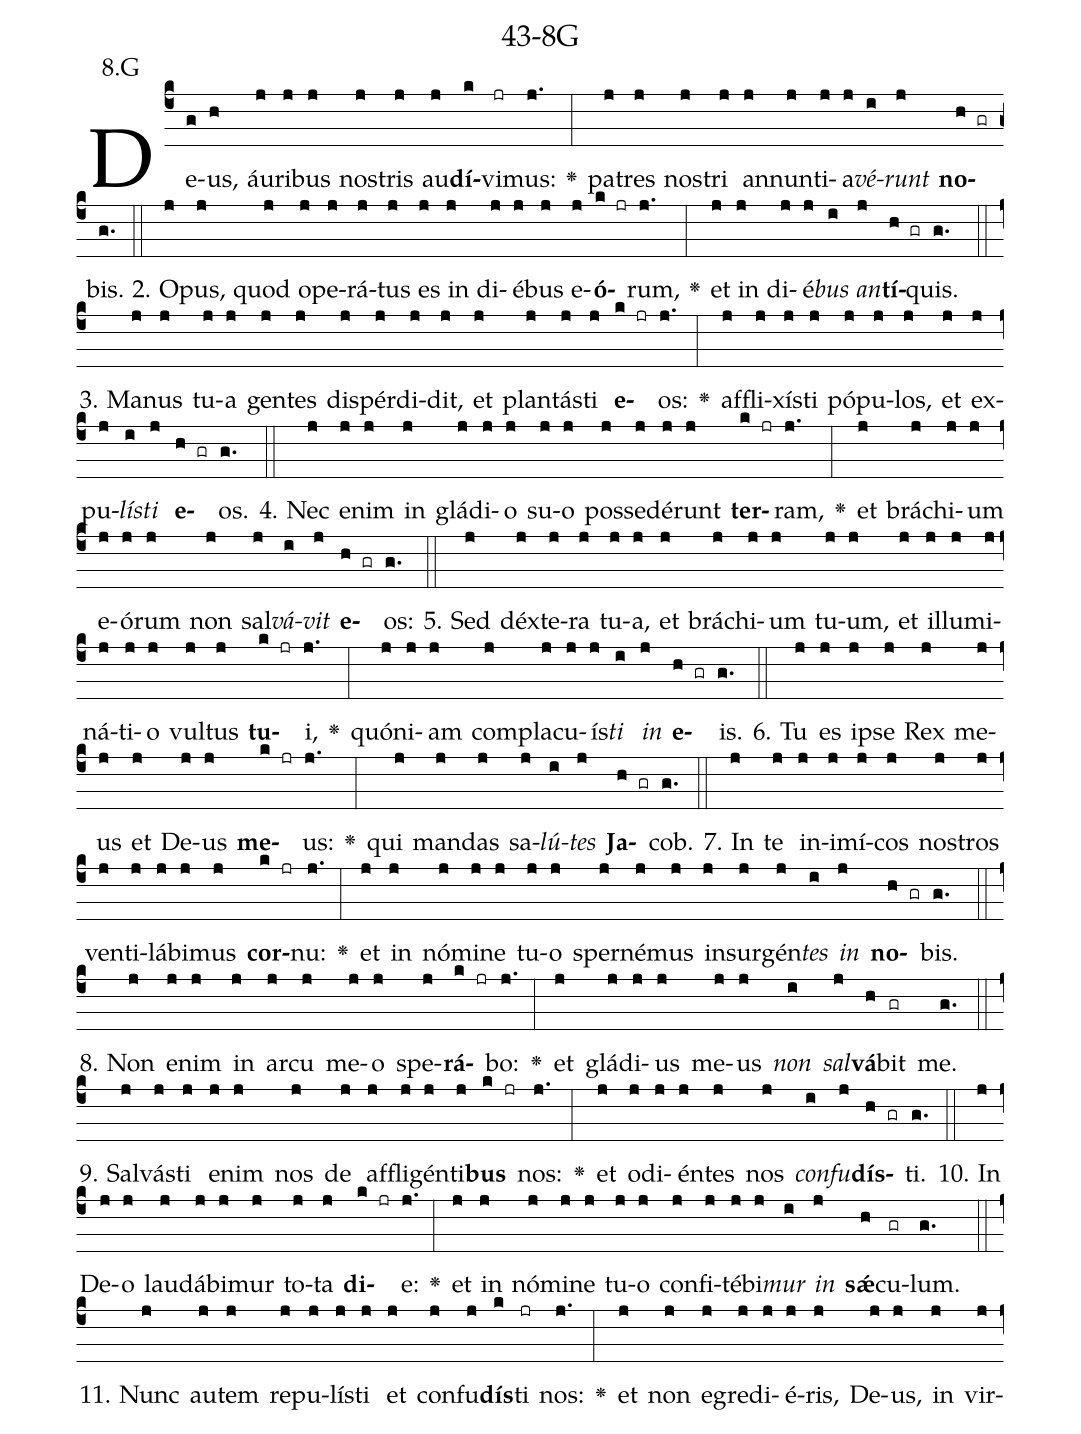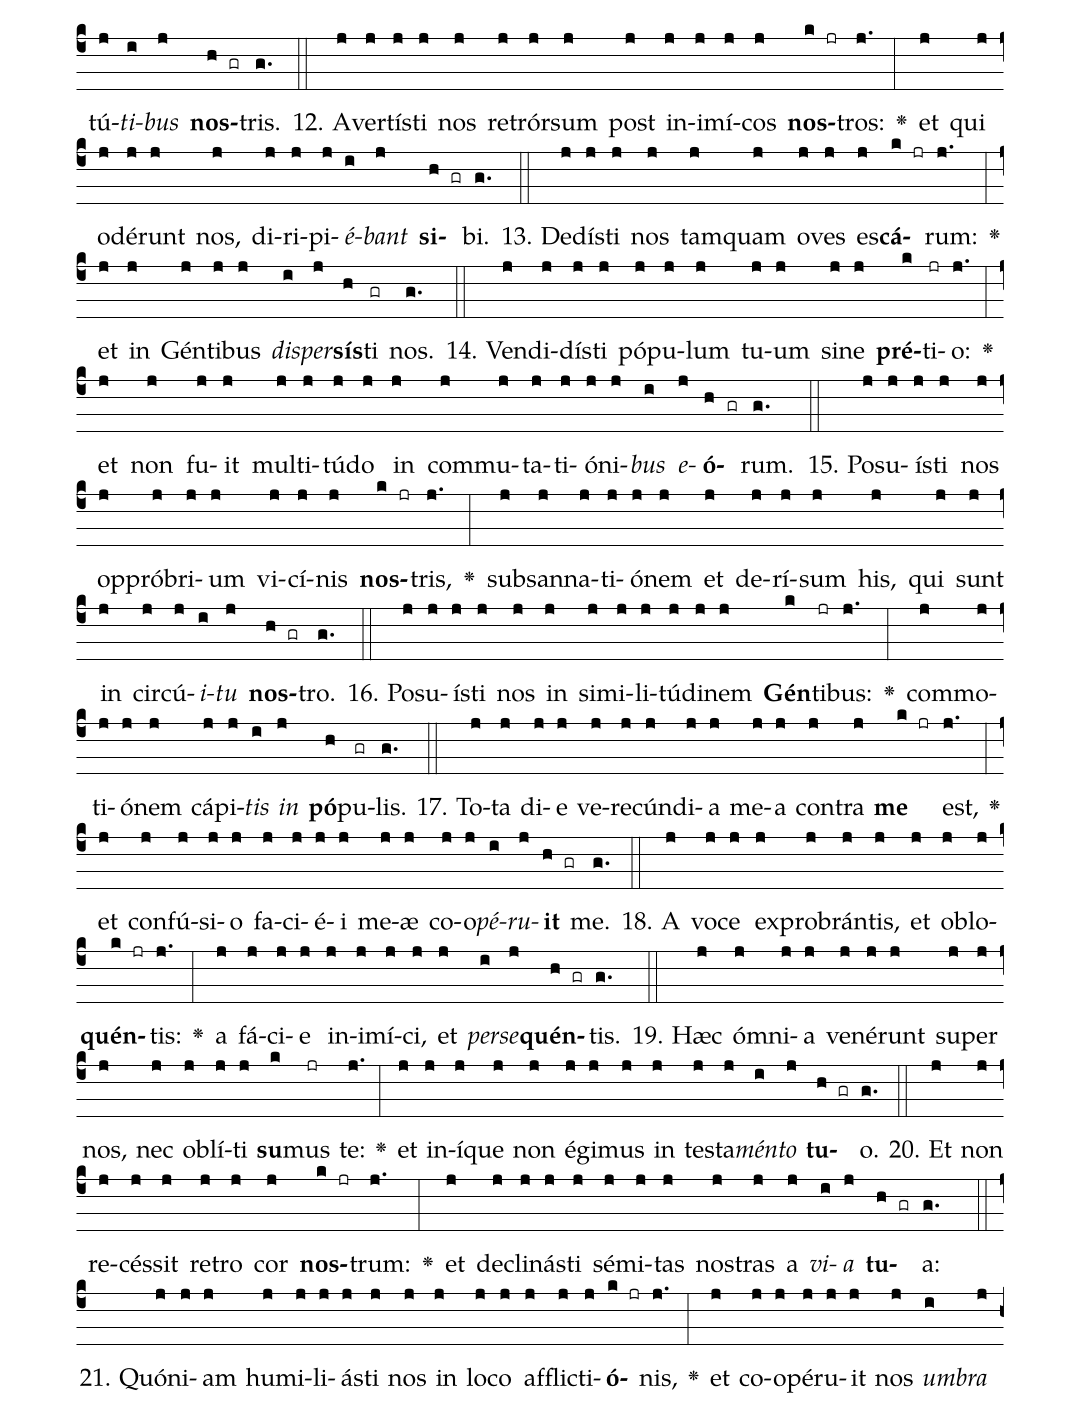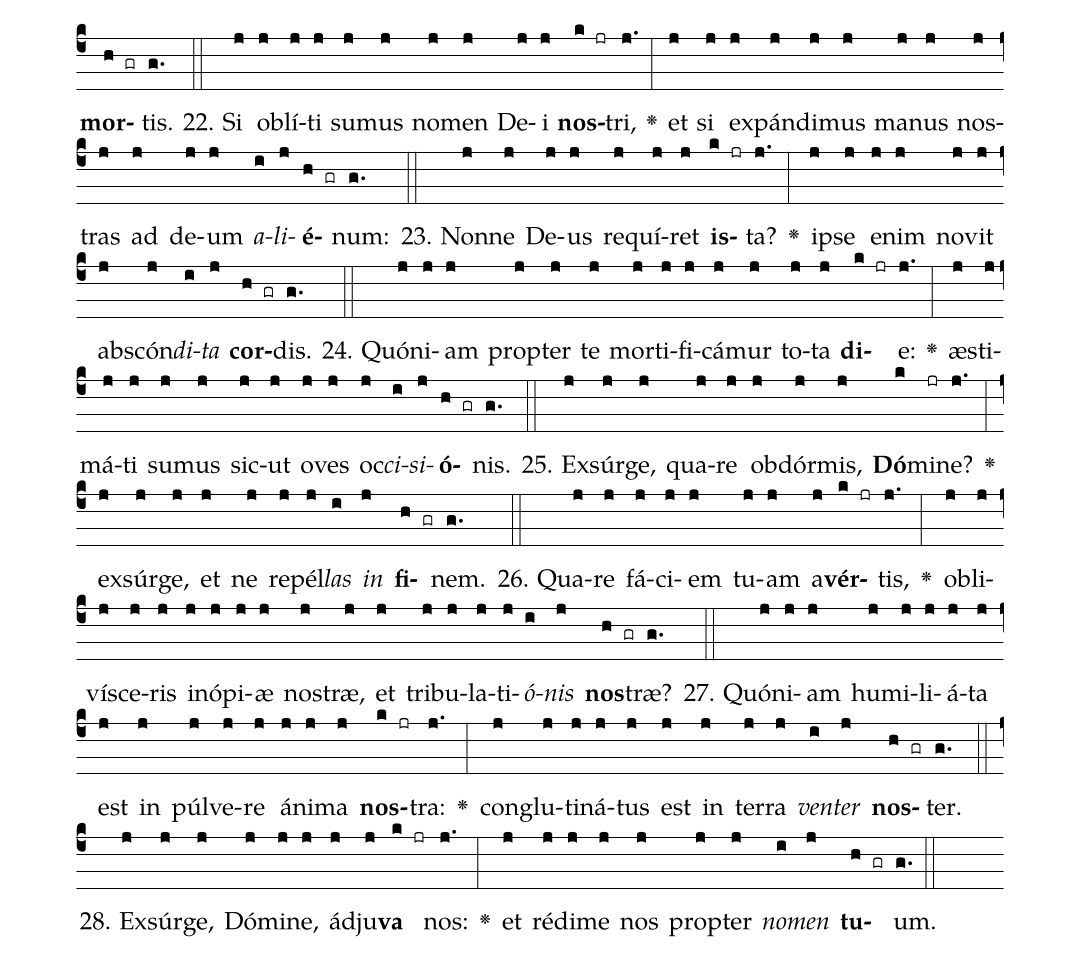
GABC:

name: 43-8G;
annotation: 8.G;
%%
(c4)De(g)us,(h) áu(j)ri(j)bus(j) nos(j)tris(j) au(j)<b>dí</b>(k)vi(jr)mus:(j.) <v>\greheightstar</v>(:) pa(j)tres(j) nos(j)tri(j) an(j)nun(j)ti(j)a(j)<i>vé</i>(i)<i>runt</i>(j) <b>no</b>(h gr)bis.(g.) (::)
2. O(j)pus,(j) quod(j) o(j)pe(j)rá(j)tus(j) es(j) in(j) di(j)é(j)bus(j) e(j)<b>ó</b>(k jr)rum,(j.) <v>\greheightstar</v>(:) et(j) in(j) di(j)é(j)<i>bus</i>(i) <i>an</i>(j)<b>tí</b>(h gr)quis.(g.) (::)
3. Ma(j)nus(j) tu(j)a(j) gen(j)tes(j) dis(j)pér(j)di(j)dit,(j) et(j) plan(j)tás(j)ti(j) <b>e</b>(k jr)os:(j.) <v>\greheightstar</v>(:) af(j)fli(j)xís(j)ti(j) pó(j)pu(j)los,(j) et(j) ex(j)pu(j)<i>lís</i>(i)<i>ti</i>(j) <b>e</b>(h gr)os.(g.) (::)
4. Nec(j) e(j)nim(j) in(j) glá(j)di(j)o(j) su(j)o(j) pos(j)se(j)dé(j)runt(j) <b>ter</b>(k jr)ram,(j.) <v>\greheightstar</v>(:) et(j) brá(j)chi(j)um(j) e(j)ó(j)rum(j) non(j) sal(j)<i>vá</i>(i)<i>vit</i>(j) <b>e</b>(h gr)os:(g.) (::)
5. Sed(j) déx(j)te(j)ra(j) tu(j)a,(j) et(j) brá(j)chi(j)um(j) tu(j)um,(j) et(j) il(j)lu(j)mi(j)ná(j)ti(j)o(j) vul(j)tus(j) <b>tu</b>(k jr)i,(j.) <v>\greheightstar</v>(:) quón(j)i(j)am(j) com(j)pla(j)cu(j)ís(j)<i>ti</i>(i) <i>in</i>(j) <b>e</b>(h gr)is.(g.) (::)
6. Tu(j) es(j) ip(j)se(j) Rex(j) me(j)us(j) et(j) De(j)us(j) <b>me</b>(k jr)us:(j.) <v>\greheightstar</v>(:) qui(j) man(j)das(j) sa(j)<i>lú</i>(i)<i>tes</i>(j) <b>Ja</b>(h gr)cob.(g.) (::)
7. In(j) te(j) in(j)i(j)mí(j)cos(j) nos(j)tros(j) ven(j)ti(j)lá(j)bi(j)mus(j) <b>cor</b>(k jr)nu:(j.) <v>\greheightstar</v>(:) et(j) in(j) nó(j)mi(j)ne(j) tu(j)o(j) sper(j)né(j)mus(j) in(j)sur(j)gén(j)<i>tes</i>(i) <i>in</i>(j) <b>no</b>(h gr)bis.(g.) (::)
8. Non(j) e(j)nim(j) in(j) ar(j)cu(j) me(j)o(j) spe(j)<b>rá</b>(k jr)bo:(j.) <v>\greheightstar</v>(:) et(j) glá(j)di(j)us(j) me(j)us(j) <i>non</i>(i) <i>sal</i>(j)<b>vá</b>(h)bit(gr) me.(g.) (::)
9. Sal(j)vás(j)ti(j) e(j)nim(j) nos(j) de(j) af(j)fli(j)gén(j)ti(j)<b>bus</b>(k jr) nos:(j.) <v>\greheightstar</v>(:) et(j) o(j)di(j)én(j)tes(j) nos(j) <i>con</i>(i)<i>fu</i>(j)<b>dís</b>(h gr)ti.(g.) (::)
10. In(j) De(j)o(j) lau(j)dá(j)bi(j)mur(j) to(j)ta(j) <b>di</b>(k jr)e:(j.) <v>\greheightstar</v>(:) et(j) in(j) nó(j)mi(j)ne(j) tu(j)o(j) con(j)fi(j)té(j)bi(j)<i>mur</i>(i) <i>in</i>(j) <b>sǽ</b>(h)cu(gr)lum.(g.) (::)
11. Nunc(j) au(j)tem(j) re(j)pu(j)lís(j)ti(j) et(j) con(j)fu(j)<b>dís</b>(k)ti(jr) nos:(j.) <v>\greheightstar</v>(:) et(j) non(j) e(j)gre(j)di(j)é(j)ris,(j) De(j)us,(j) in(j) vir(j)tú(j)<i>ti</i>(i)<i>bus</i>(j) <b>nos</b>(h gr)tris.(g.) (::)
12. A(j)ver(j)tís(j)ti(j) nos(j) re(j)trór(j)sum(j) post(j) in(j)i(j)mí(j)cos(j) <b>nos</b>(k jr)tros:(j.) <v>\greheightstar</v>(:) et(j) qui(j) o(j)dé(j)runt(j) nos,(j) di(j)ri(j)pi(j)<i>é</i>(i)<i>bant</i>(j) <b>si</b>(h gr)bi.(g.) (::)
13. De(j)dís(j)ti(j) nos(j) tam(j)quam(j) o(j)ves(j) es(j)<b>cá</b>(k jr)rum:(j.) <v>\greheightstar</v>(:) et(j) in(j) Gén(j)ti(j)bus(j) <i>di</i>(i)<i>sper</i>(j)<b>sís</b>(h)ti(gr) nos.(g.) (::)
14. Ven(j)di(j)dís(j)ti(j) pó(j)pu(j)lum(j) tu(j)um(j) si(j)ne(j) <b>pré</b>(k)ti(jr)o:(j.) <v>\greheightstar</v>(:) et(j) non(j) fu(j)it(j) mul(j)ti(j)tú(j)do(j) in(j) com(j)mu(j)ta(j)ti(j)ó(j)ni(j)<i>bus</i>(i) <i>e</i>(j)<b>ó</b>(h gr)rum.(g.) (::)
15. Po(j)su(j)ís(j)ti(j) nos(j) op(j)pró(j)bri(j)um(j) vi(j)cí(j)nis(j) <b>nos</b>(k jr)tris,(j.) <v>\greheightstar</v>(:) sub(j)san(j)na(j)ti(j)ó(j)nem(j) et(j) de(j)rí(j)sum(j) his,(j) qui(j) sunt(j) in(j) cir(j)cú(j)<i>i</i>(i)<i>tu</i>(j) <b>nos</b>(h gr)tro.(g.) (::)
16. Po(j)su(j)ís(j)ti(j) nos(j) in(j) si(j)mi(j)li(j)tú(j)di(j)nem(j) <b>Gén</b>(k)ti(jr)bus:(j.) <v>\greheightstar</v>(:) com(j)mo(j)ti(j)ó(j)nem(j) cá(j)pi(j)<i>tis</i>(i) <i>in</i>(j) <b>pó</b>(h)pu(gr)lis.(g.) (::)
17. To(j)ta(j) di(j)e(j) ve(j)re(j)cún(j)di(j)a(j) me(j)a(j) con(j)tra(j) <b>me</b>(k jr) est,(j.) <v>\greheightstar</v>(:) et(j) con(j)fú(j)si(j)o(j) fa(j)ci(j)é(j)i(j) me(j)æ(j) co(j)o(j)<i>pé</i>(i)<i>ru</i>(j)<b>it</b>(h gr) me.(g.) (::)
18. A(j) vo(j)ce(j) ex(j)pro(j)brán(j)tis,(j) et(j) ob(j)lo(j)<b>quén</b>(k jr)tis:(j.) <v>\greheightstar</v>(:) a(j) fá(j)ci(j)e(j) in(j)i(j)mí(j)ci,(j) et(j) <i>per</i>(i)<i>se</i>(j)<b>quén</b>(h gr)tis.(g.) (::)
19. Hæc(j) óm(j)ni(j)a(j) ve(j)né(j)runt(j) su(j)per(j) nos,(j) nec(j) ob(j)lí(j)ti(j) <b>su</b>(k)mus(jr) te:(j.) <v>\greheightstar</v>(:) et(j) in(j)í(j)que(j) non(j) é(j)gi(j)mus(j) in(j) tes(j)ta(j)<i>mén</i>(i)<i>to</i>(j) <b>tu</b>(h gr)o.(g.) (::)
20. Et(j) non(j) re(j)cés(j)sit(j) re(j)tro(j) cor(j) <b>nos</b>(k jr)trum:(j.) <v>\greheightstar</v>(:) et(j) de(j)cli(j)nás(j)ti(j) sé(j)mi(j)tas(j) nos(j)tras(j) a(j) <i>vi</i>(i)<i>a</i>(j) <b>tu</b>(h gr)a:(g.) (::)
21. Quón(j)i(j)am(j) hu(j)mi(j)li(j)ás(j)ti(j) nos(j) in(j) lo(j)co(j) af(j)flic(j)ti(j)<b>ó</b>(k jr)nis,(j.) <v>\greheightstar</v>(:) et(j) co(j)o(j)pé(j)ru(j)it(j) nos(j) <i>um</i>(i)<i>bra</i>(j) <b>mor</b>(h gr)tis.(g.) (::)
22. Si(j) ob(j)lí(j)ti(j) su(j)mus(j) no(j)men(j) De(j)i(j) <b>nos</b>(k jr)tri,(j.) <v>\greheightstar</v>(:) et(j) si(j) ex(j)pán(j)di(j)mus(j) ma(j)nus(j) nos(j)tras(j) ad(j) de(j)um(j) <i>a</i>(i)<i>li</i>(j)<b>é</b>(h gr)num:(g.) (::)
23. Non(j)ne(j) De(j)us(j) re(j)quí(j)ret(j) <b>is</b>(k jr)ta?(j.) <v>\greheightstar</v>(:) ip(j)se(j) e(j)nim(j) no(j)vit(j) abs(j)cón(j)<i>di</i>(i)<i>ta</i>(j) <b>cor</b>(h gr)dis.(g.) (::)
24. Quón(j)i(j)am(j) prop(j)ter(j) te(j) mor(j)ti(j)fi(j)cá(j)mur(j) to(j)ta(j) <b>di</b>(k jr)e:(j.) <v>\greheightstar</v>(:) æs(j)ti(j)má(j)ti(j) su(j)mus(j) sic(j)ut(j) o(j)ves(j) oc(j)<i>ci</i>(i)<i>si</i>(j)<b>ó</b>(h gr)nis.(g.) (::)
25. Ex(j)súr(j)ge,(j) qua(j)re(j) ob(j)dór(j)mis,(j) <b>Dó</b>(k)mi(jr)ne?(j.) <v>\greheightstar</v>(:) ex(j)súr(j)ge,(j) et(j) ne(j) re(j)pél(j)<i>las</i>(i) <i>in</i>(j) <b>fi</b>(h gr)nem.(g.) (::)
26. Qua(j)re(j) fá(j)ci(j)em(j) tu(j)am(j) a(j)<b>vér</b>(k jr)tis,(j.) <v>\greheightstar</v>(:) ob(j)li(j)ví(j)sce(j)ris(j) in(j)ó(j)pi(j)æ(j) nos(j)træ,(j) et(j) tri(j)bu(j)la(j)ti(j)<i>ó</i>(i)<i>nis</i>(j) <b>nos</b>(h gr)træ?(g.) (::)
27. Quón(j)i(j)am(j) hu(j)mi(j)li(j)á(j)ta(j) est(j) in(j) púl(j)ve(j)re(j) á(j)ni(j)ma(j) <b>nos</b>(k jr)tra:(j.) <v>\greheightstar</v>(:) con(j)glu(j)ti(j)ná(j)tus(j) est(j) in(j) ter(j)ra(j) <i>ven</i>(i)<i>ter</i>(j) <b>nos</b>(h gr)ter.(g.) (::)
28. Ex(j)súr(j)ge,(j) Dó(j)mi(j)ne,(j) ád(j)ju(j)<b>va</b>(k jr) nos:(j.) <v>\greheightstar</v>(:) et(j) réd(j)i(j)me(j) nos(j) prop(j)ter(j) <i>no</i>(i)<i>men</i>(j) <b>tu</b>(h gr)um.(g.) (::)
